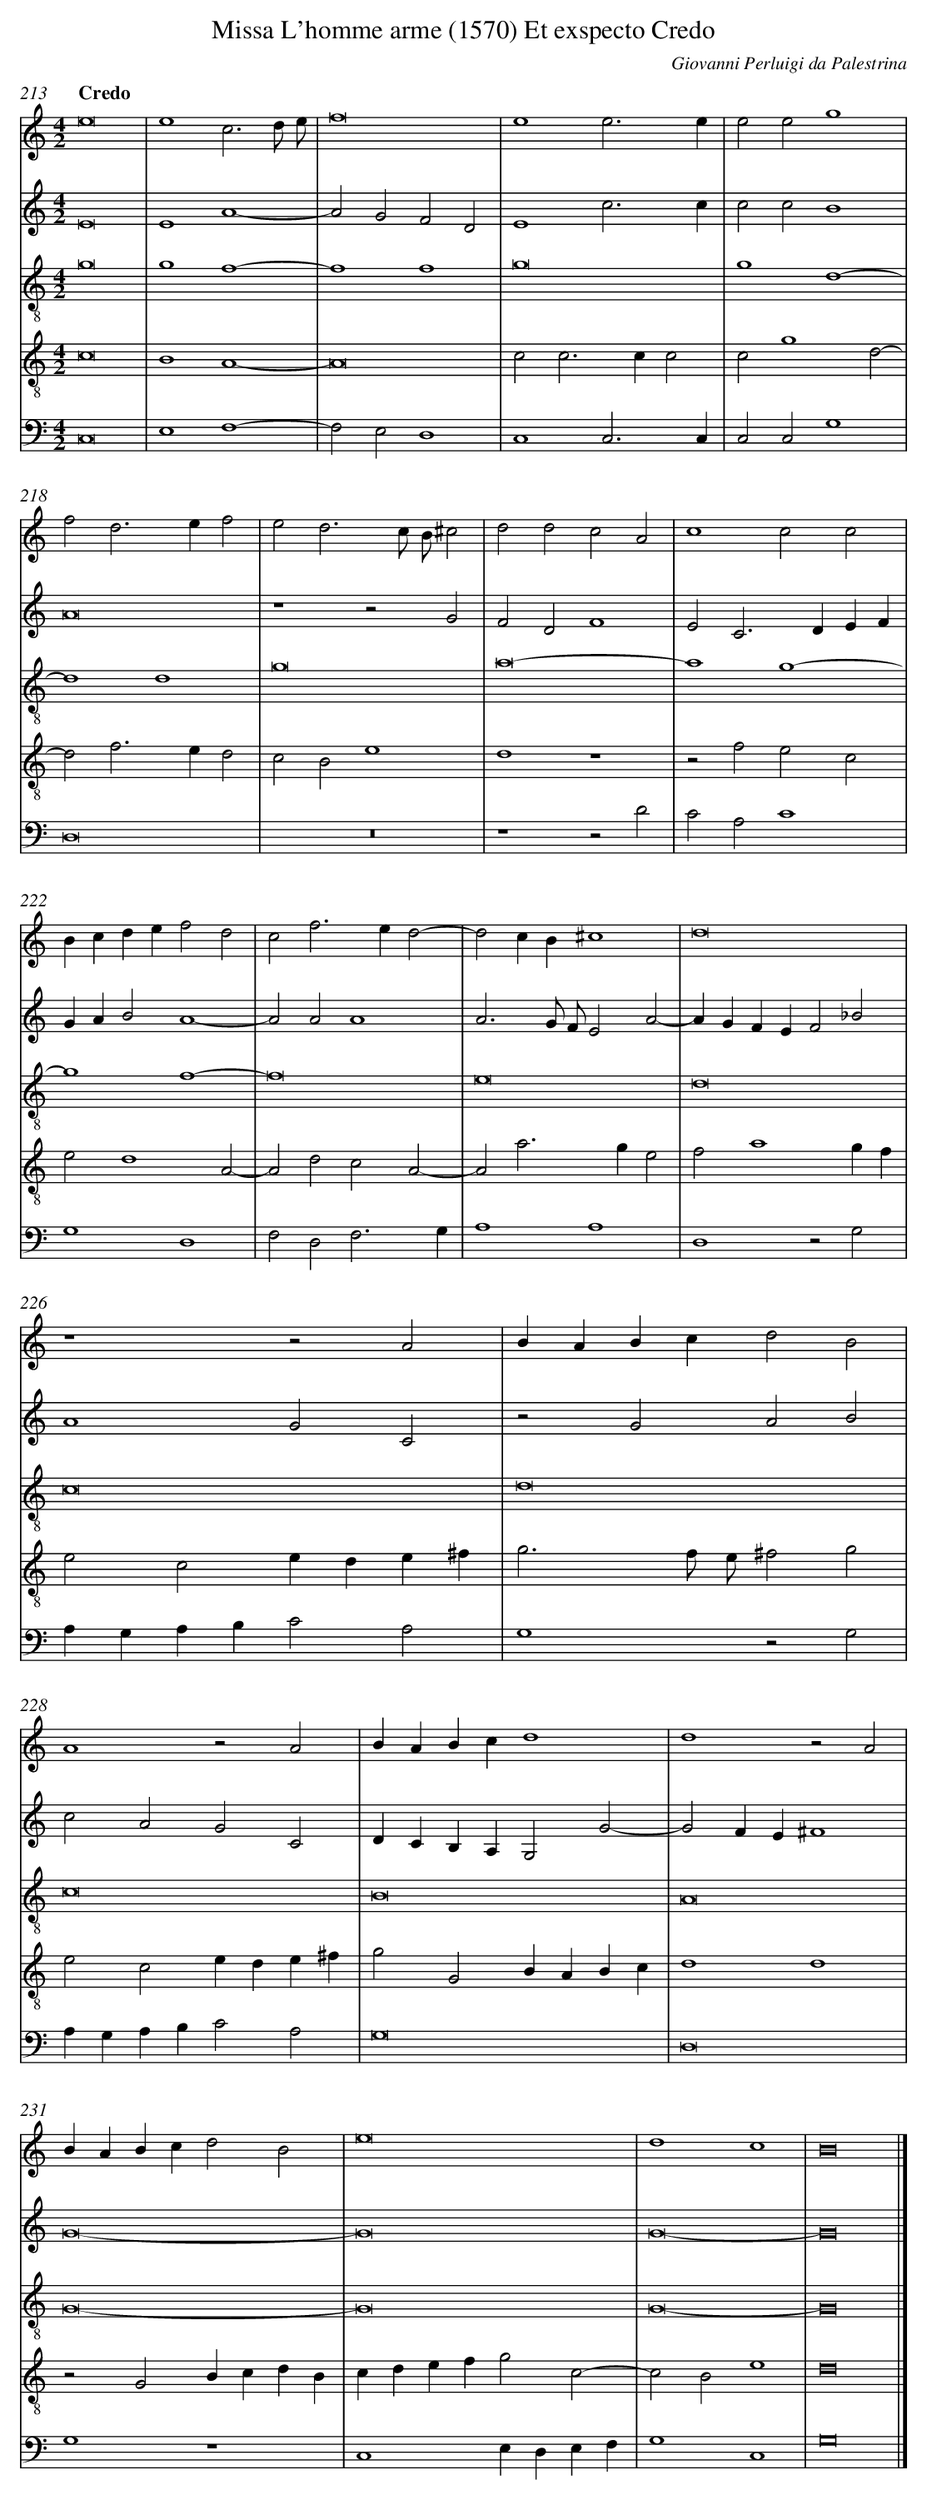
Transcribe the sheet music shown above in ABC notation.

X:1
T: Missa L'homme arme (1570) Et exspecto Credo
C: Giovanni Perluigi da Palestrina
L: 1/4
M: 4/2
Q: "Credo"
V: 1 clef=treble
V: 2 clef=treble
V: 3 clef=treble-8
V: 4 clef=treble-8
V: 5 clef=bass
K: C
[V:1] e8 |
[V:2] E8 |
[V:3] g8 |
[V:4] c8 |
[V:5] C,8 |
[V:1] e4c3d/ e/ |
[V:2] E4A4- |
[V:3] g4f4- |
[V:4] B4A4- |
[V:5] E,4F,4- |
[V:1] f8 |
[V:2] A2G2F2D2 |
[V:3] f4f4 |
[V:4] A8 |
[V:5] F,2E,2D,4 |
[V:1] e4e3e |
[V:2] E4c3c |
[V:3] g8 |
[V:4] c2c2>c2c2 |
[V:5] C,4C,3C, |
[V:1] e2e2g4 |
[V:2] c2c2B4 |
[V:3] g4d4- |
[V:4] c2g4d2- |
[V:5] C,2C,2G,4 |
[V:1] f2d2>e2f2 |
[V:2] A8 |
[V:3] d4d4 |
[V:4] d2f2>e2d2 |
[V:5] D,8 |
[V:1] e2d3c/ B/^c2 |
[V:2] z4z2G2 |
[V:3] g8 |
[V:4] c2B2e4 |
[V:5] z8 |
[V:1] d2d2c2A2 |
[V:2] F2D2F4 |
[V:3] a8- |
[V:4] d4z4 |
[V:5] z4z2D2 |
[V:1] c4c2c2 |
[V:2] E2C2>D2EF |
[V:3] a4g4- |
[V:4] z2f2e2c2 |
[V:5] C2A,2C4 |
[V:1] Bcdef2d2 |
[V:2] GAB2A4- |
[V:3] g4f4- |
[V:4] e2d4A2- |
[V:5] G,4D,4 |
[V:1] c2f2>e2d2- |
[V:2] A2A2A4 |
[V:3] f8 |
[V:4] A2d2c2A2- |
[V:5] F,2D,2F,3G, |
[V:1] d2cB^c4 |
[V:2] A3G/ F/E2A2- |
[V:3] e8 |
[V:4] A2a2>g2e2 |
[V:5] A,4A,4 |
[V:1] d8 |
[V:2] AGFEF2_B2 |
[V:3] d8 |
[V:4] f2a4gf |
[V:5] D,4z2G,2 |
[V:1] z4z2A2 |
[V:2] A4G2C2 |
[V:3] c8 |
[V:4] e2c2ede^f |
[V:5] A,G,A,B,C2A,2 |
[V:1] BABcd2B2 |
[V:2] z2G2A2B2 |
[V:3] d8 |
[V:4] g3f/ e/^f2g2 |
[V:5] G,4z2G,2 |
[V:1] A4z2A2 |
[V:2] c2A2G2C2 |
[V:3] c8 |
[V:4] e2c2ede^f |
[V:5] A,G,A,B,C2A,2 |
[V:1] BABcd4 |
[V:2] DCB,A,G,2G2- |
[V:3] B8 |
[V:4] g2G2BABc |
[V:5] G,8 |
[V:1] d4z2A2 |
[V:2] G2FE^F4 |
[V:3] A8 |
[V:4] d4d4 |
[V:5] D,8 |
[V:1] BABcd2B2 |
[V:2] G8- |
[V:3] G8- |
[V:4] z2G2BcdB |
[V:5] G,4z4 |
[V:1] e8 |
[V:2] G8 |
[V:3] G8 |
[V:4] cdefg2c2- |
[V:5] C,4E,D,E,F, |
[V:1] d4c4 |
[V:2] G8- |
[V:3] G8- |
[V:4] c2B2e4 |
[V:5] G,4C,4 |
[V:1] B8 |]
[V:2] G8 |]
[V:3] G8 |]
[V:4] d8 |]
[V:5] G,8 |]
